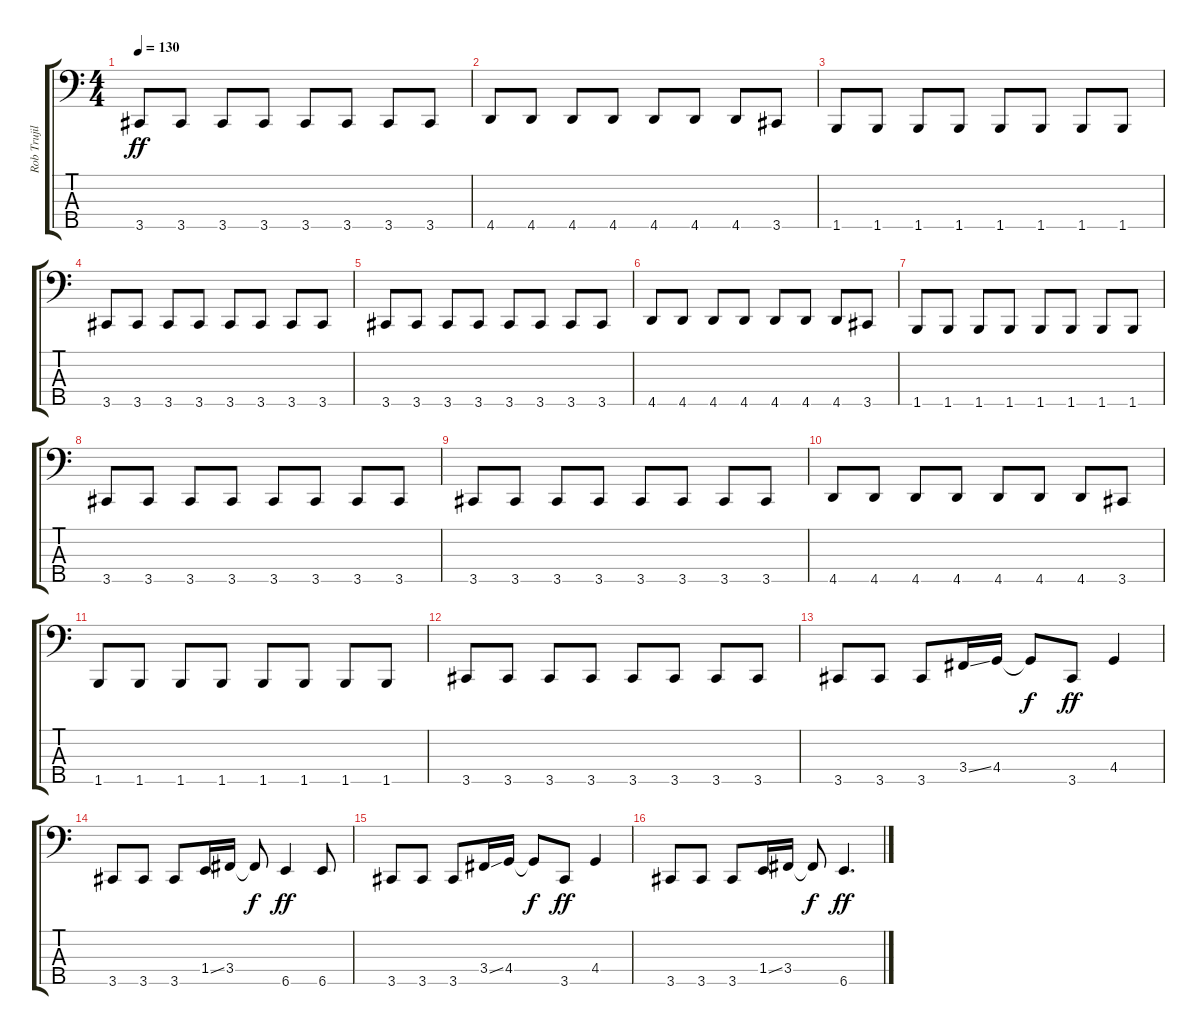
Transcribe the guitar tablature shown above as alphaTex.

\track ("Rob Trujillo" "Rob Trujil") {instrument electricbasspick}
\staff {score tabs}
\tuning (Gb2 Db2 Ab1 Eb1 Bb0) {hide}
\ts (4 4)
\tempo 130
\clef f4
\ks c
3.5.8{dy ff} 3.5.8 3.5.8 3.5.8 3.5.8 3.5.8 3.5.8 3.5.8 |
4.5.8 4.5.8 4.5.8 4.5.8 4.5.8 4.5.8 4.5.8 3.5.8 |
1.5.8 1.5.8 1.5.8 1.5.8 1.5.8 1.5.8 1.5.8 1.5.8 |
3.5.8 3.5.8 3.5.8 3.5.8 3.5.8 3.5.8 3.5.8 3.5.8 |
3.5.8 3.5.8 3.5.8 3.5.8 3.5.8 3.5.8 3.5.8 3.5.8 |
4.5.8 4.5.8 4.5.8 4.5.8 4.5.8 4.5.8 4.5.8 3.5.8 |
1.5.8 1.5.8 1.5.8 1.5.8 1.5.8 1.5.8 1.5.8 1.5.8 |
3.5.8 3.5.8 3.5.8 3.5.8 3.5.8 3.5.8 3.5.8 3.5.8 |
3.5.8 3.5.8 3.5.8 3.5.8 3.5.8 3.5.8 3.5.8 3.5.8 |
4.5.8 4.5.8 4.5.8 4.5.8 4.5.8 4.5.8 4.5.8 3.5.8 |
1.5.8 1.5.8 1.5.8 1.5.8 1.5.8 1.5.8 1.5.8 1.5.8 |
3.5.8 3.5.8 3.5.8 3.5.8 3.5.8 3.5.8 3.5.8 3.5.8 |
3.5.8 3.5.8 3.5.8 3.4{ss}.16 4.4.16 4.4{t}.8{dy f} 3.5.8{dy ff} 4.4.4 |
3.5.8 3.5.8 3.5.8 1.4{ss}.16 3.4.16 3.4{t}.8{dy f} 6.5.4{dy ff} 6.5.8 |
3.5.8 3.5.8 3.5.8 3.4{ss}.16 4.4.16 4.4{t}.8{dy f} 3.5.8{dy ff} 4.4.4 |
3.5.8 3.5.8 3.5.8 1.4{ss}.16 3.4.16 3.4{t}.8{dy f} 6.5.4{d dy ff}
